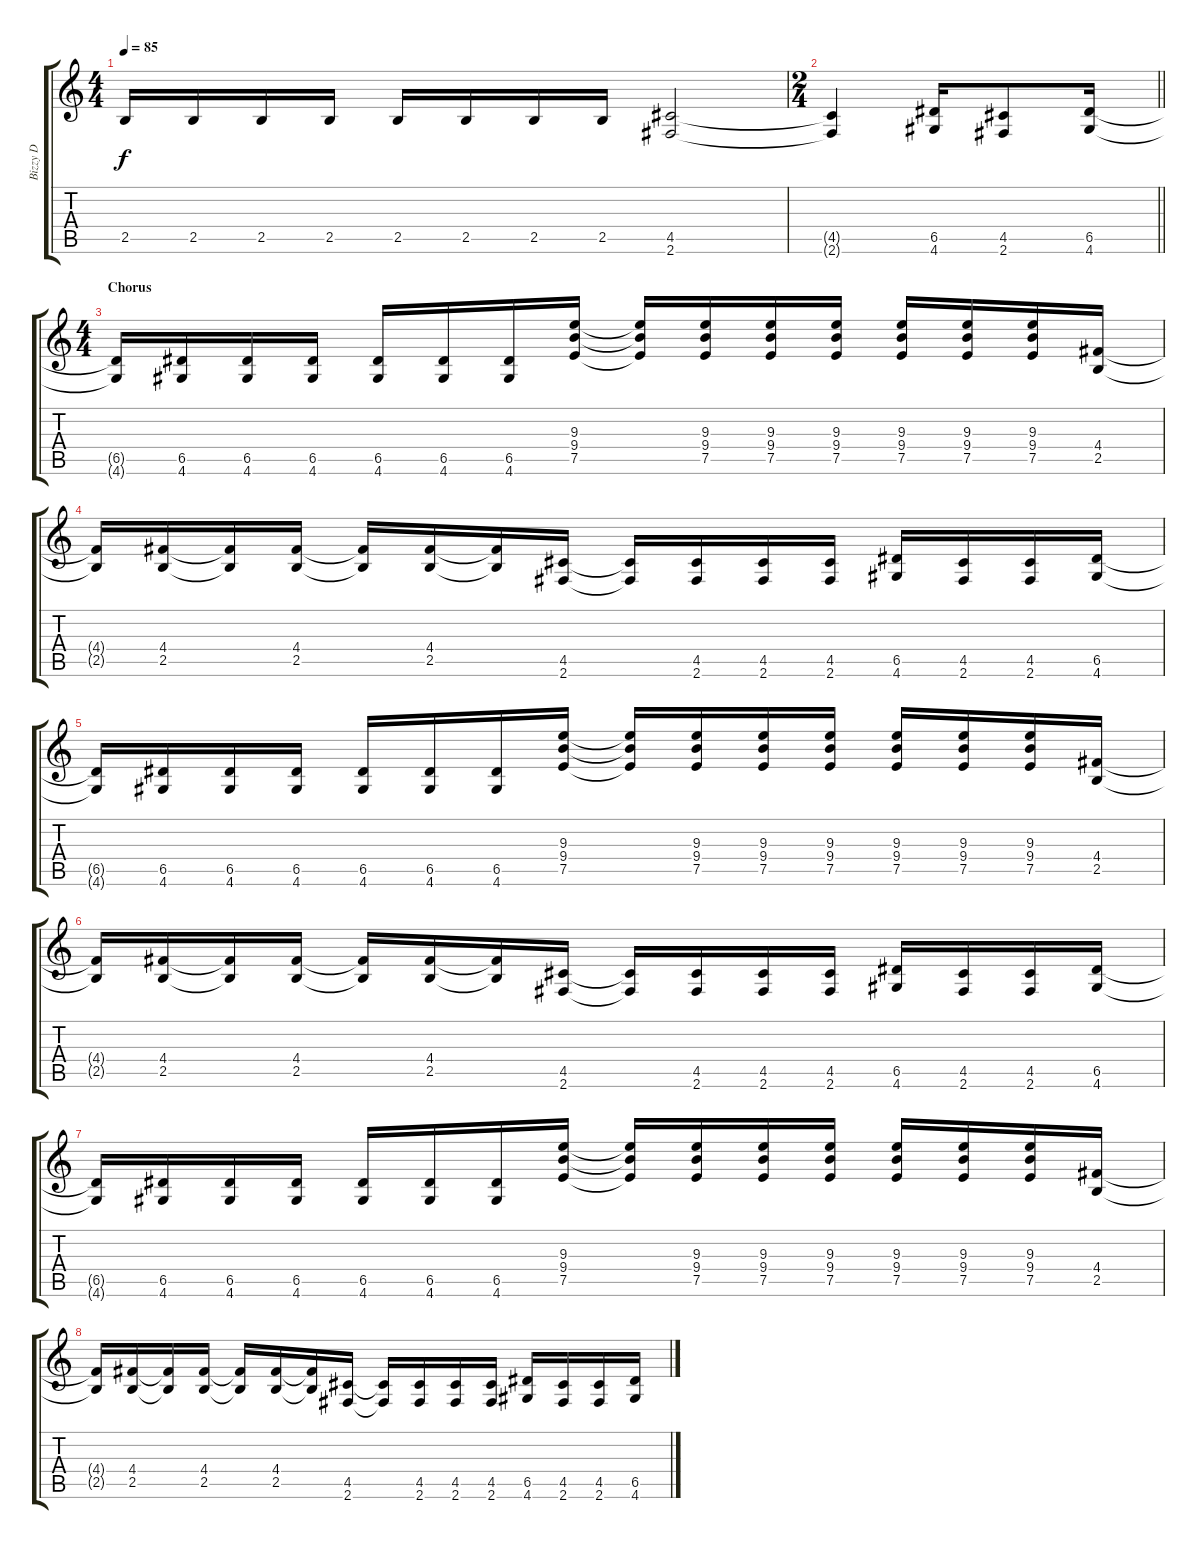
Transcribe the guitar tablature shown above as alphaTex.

\track ("Bizzy D" "Bizzy D") {instrument distortionguitar}
\staff {score tabs}
\tuning (E4 B3 G3 D3 A2 E2) {hide}
\ts (4 4)
\tempo 85
\clef g2
\ks c
2.5.16{dy f} 2.5.16 2.5.16 2.5.16 2.5.16 2.5.16 2.5.16 2.5.16 (4.5 2.6).2{instrument distortionguitar} |
\ts (2 4)
\barLineRight lightlight
(4.5{t} 2.6{t}).4 (6.5 4.6).16 (4.5 2.6).8 (6.5 4.6).16 |
\ts (4 4)
\section ("" "Chorus")
(6.5{t} 4.6{t}).16 (6.5 4.6).16 (6.5 4.6).16 (6.5 4.6).16 (6.5 4.6).16 (6.5 4.6).16 (6.5 4.6).16 (9.3 9.4 7.5).16 (9.3{t} 9.4{t} 7.5{t}).16 (9.3 9.4 7.5).16 (9.3 9.4 7.5).16 (9.3 9.4 7.5).16 (9.3 9.4 7.5).16 (9.3 9.4 7.5).16 (9.3 9.4 7.5).16 (4.4 2.5).16 |
(4.4{t} 2.5{t}).16 (4.4 2.5).16 (4.4{t} 2.5{t}).16 (4.4 2.5).16 (4.4{t} 2.5{t}).16 (4.4 2.5).16 (4.4{t} 2.5{t}).16 (4.5 2.6).16 (4.5{t} 2.6{t}).16 (4.5 2.6).16 (4.5 2.6).16 (4.5 2.6).16 (6.5 4.6).16 (4.5 2.6).16 (4.5 2.6).16 (6.5 4.6).16 |
(6.5{t} 4.6{t}).16 (6.5 4.6).16 (6.5 4.6).16 (6.5 4.6).16 (6.5 4.6).16 (6.5 4.6).16 (6.5 4.6).16 (9.3 9.4 7.5).16 (9.3{t} 9.4{t} 7.5{t}).16 (9.3 9.4 7.5).16 (9.3 9.4 7.5).16 (9.3 9.4 7.5).16 (9.3 9.4 7.5).16 (9.3 9.4 7.5).16 (9.3 9.4 7.5).16 (4.4 2.5).16 |
(4.4{t} 2.5{t}).16 (4.4 2.5).16 (4.4{t} 2.5{t}).16 (4.4 2.5).16 (4.4{t} 2.5{t}).16 (4.4 2.5).16 (4.4{t} 2.5{t}).16 (4.5 2.6).16 (4.5{t} 2.6{t}).16 (4.5 2.6).16 (4.5 2.6).16 (4.5 2.6).16 (6.5 4.6).16 (4.5 2.6).16 (4.5 2.6).16 (6.5 4.6).16 |
(6.5{t} 4.6{t}).16 (6.5 4.6).16 (6.5 4.6).16 (6.5 4.6).16 (6.5 4.6).16 (6.5 4.6).16 (6.5 4.6).16 (9.3 9.4 7.5).16 (9.3{t} 9.4{t} 7.5{t}).16 (9.3 9.4 7.5).16 (9.3 9.4 7.5).16 (9.3 9.4 7.5).16 (9.3 9.4 7.5).16 (9.3 9.4 7.5).16 (9.3 9.4 7.5).16 (4.4 2.5).16 |
(4.4{t} 2.5{t}).16 (4.4 2.5).16 (4.4{t} 2.5{t}).16 (4.4 2.5).16 (4.4{t} 2.5{t}).16 (4.4 2.5).16 (4.4{t} 2.5{t}).16 (4.5 2.6).16 (4.5{t} 2.6{t}).16 (4.5 2.6).16 (4.5 2.6).16 (4.5 2.6).16 (6.5 4.6).16 (4.5 2.6).16 (4.5 2.6).16 (6.5 4.6).16
